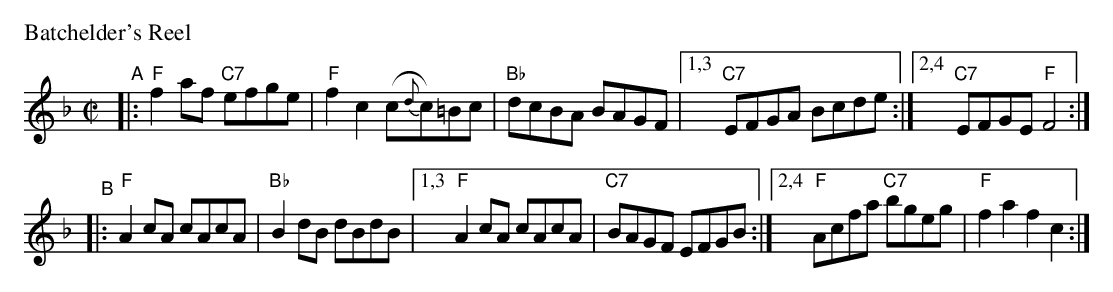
X:1
M: C|
P: Batchelder's Reel
K: F
"^A"\
|: "F"f2af "C7"efge | "F"f2c2 (c{d}c)=Bc | "Bb"dcBA BAGF |\
[1,3 "C7"EFGA Bcde :|[2,4 "C7"EFGE "F"F4 :|
"^B"\
|: "F"A2cA cAcA | "Bb"B2dB dBdB |\
[1,3 "F"A2cA cAcA | "C7"BAGF EFGB :|\
[2,4 "F"Acfa "C7"bgeg | "F"f2a2 f2 c2 :|
